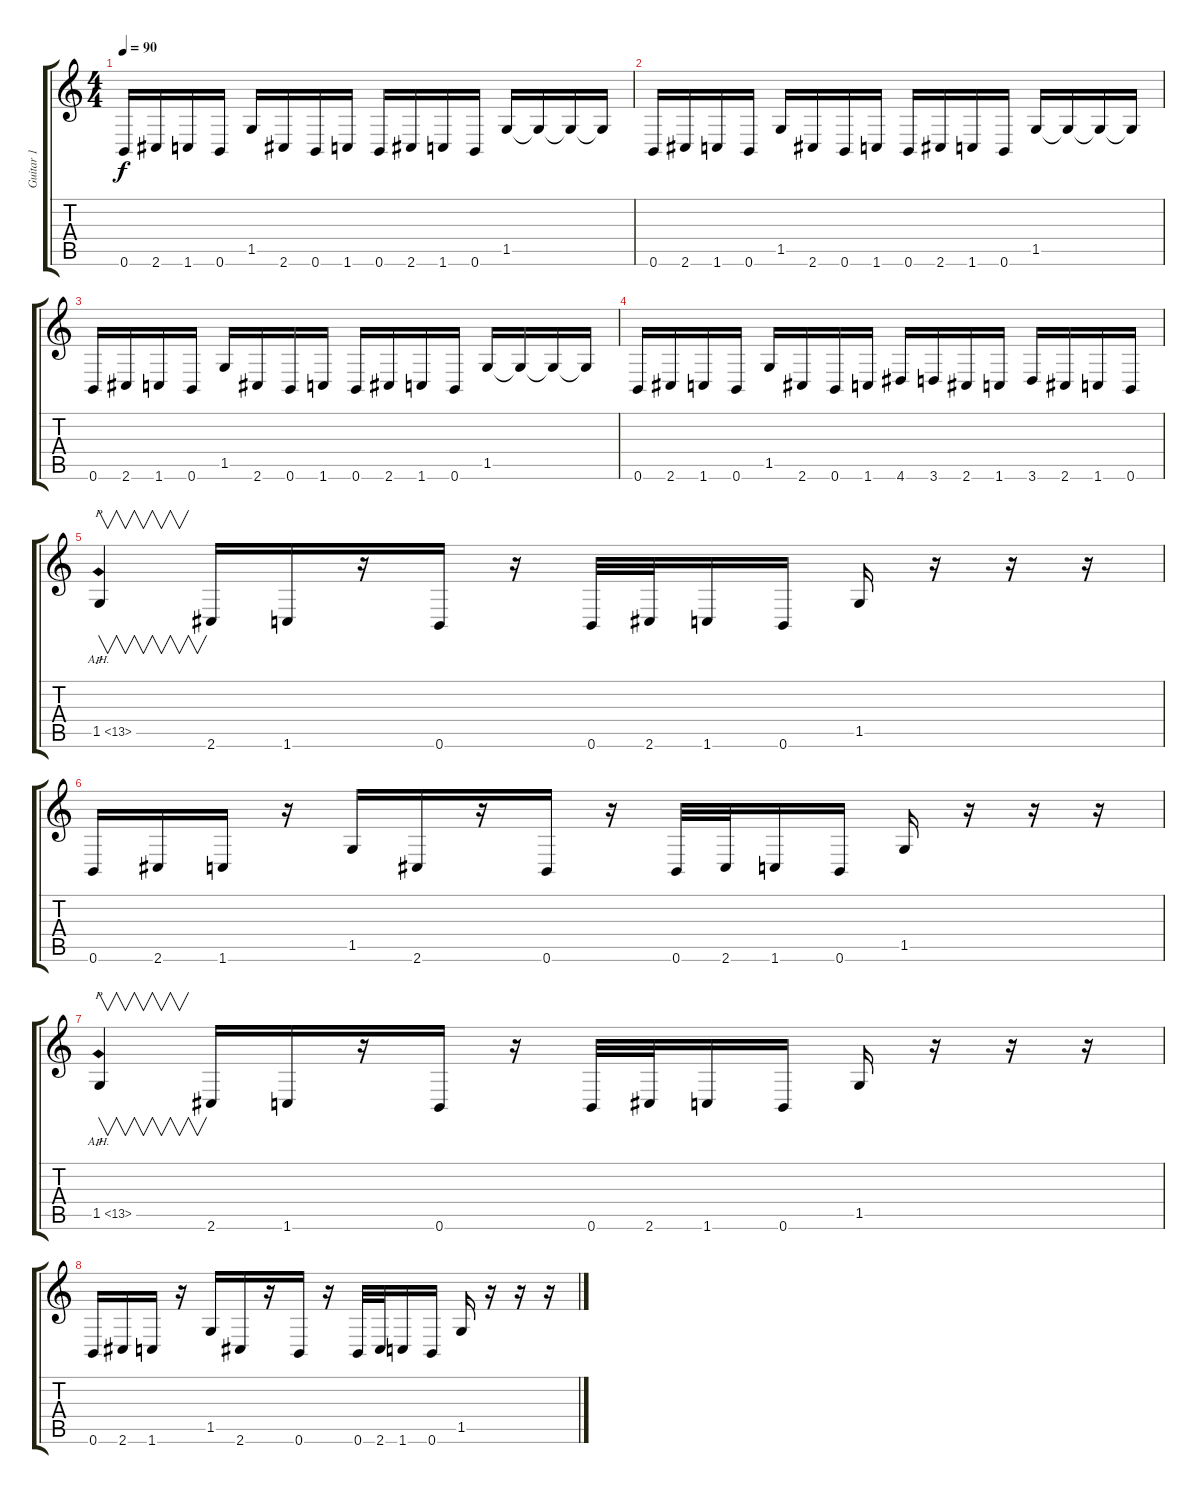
\track ("Guitar 1" "Guitar 1") {instrument distortionguitar}
\staff {score tabs}
\tuning (Db4 Ab3 E3 B2 Gb2 B1) {hide}
\ts (4 4)
\tempo 90
\clef g2
\ks c
0.6.16{dy f} 2.6.16 1.6.16 0.6.16 1.5.16 2.6.16 0.6.16 1.6.16 0.6.16 2.6.16 1.6.16 0.6.16 1.5.16 1.5{t}.16 1.5{t}.16 1.5{t}.16 |
0.6.16 2.6.16 1.6.16 0.6.16 1.5.16 2.6.16 0.6.16 1.6.16 0.6.16 2.6.16 1.6.16 0.6.16 1.5.16 1.5{t}.16 1.5{t}.16 1.5{t}.16 |
0.6.16 2.6.16 1.6.16 0.6.16 1.5.16 2.6.16 0.6.16 1.6.16 0.6.16 2.6.16 1.6.16 0.6.16 1.5.16 1.5{t}.16 1.5{t}.16 1.5{t}.16 |
0.6.16 2.6.16 1.6.16 0.6.16 1.5.16 2.6.16 0.6.16 1.6.16 4.6.16 3.6.16 2.6.16 1.6.16 3.6.16 2.6.16 1.6.16 0.6.16 |
1.5{ah 12}.4{v p} 2.6.16 1.6.16 r.16 0.6.16 r.16 0.6.32 2.6.32 1.6.16 0.6.16 1.5.16 r.16 r.16 r.16 |
0.6.16 2.6.16 1.6.16 r.16 1.5.16 2.6.16 r.16 0.6.16 r.16 0.6.32 2.6.32 1.6.16 0.6.16 1.5.16 r.16 r.16 r.16 |
1.5{ah 12}.4{v p} 2.6.16 1.6.16 r.16 0.6.16 r.16 0.6.32 2.6.32 1.6.16 0.6.16 1.5.16 r.16 r.16 r.16 |
0.6.16 2.6.16 1.6.16 r.16 1.5.16 2.6.16 r.16 0.6.16 r.16 0.6.32 2.6.32 1.6.16 0.6.16 1.5.16 r.16 r.16 r.16
